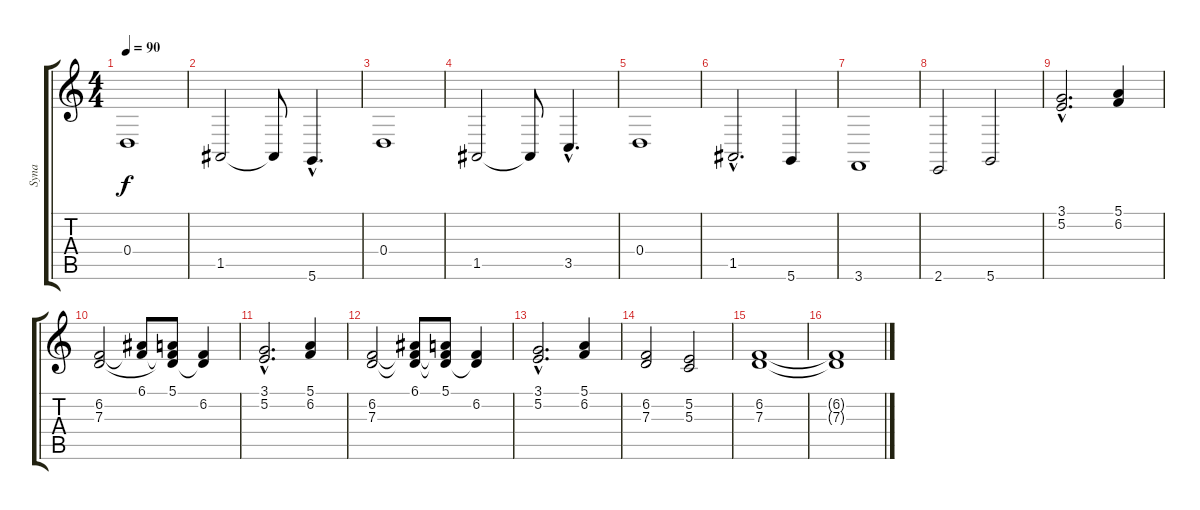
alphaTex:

\track ("Syna" "Syna") {instrument drawbarorgan}
\staff {score tabs}
\tuning (E4 B3 G3 D3 A2 D2) {hide}
\ts (4 4)
\tempo 90
\clef g2
\ks c
0.4.1{dy f} |
1.5.2 1.5{t}.8 5.6{hac}.4{d} |
0.4.1 |
1.5.2 1.5{t}.8 3.5{hac}.4{d} |
0.4.1 |
1.5{hac}.2{d} 5.6.4 |
3.6.1 |
2.6.2 5.6.2 |
(3.1{hac} 5.2{hac}).2{d volume 11} (5.1 6.2).4 |
(6.2 7.3).2 (6.1 6.2{t}).8 (5.1 6.2{t} 7.3{t}).8 (6.2 7.3{t}).4 |
(3.1{hac} 5.2{hac}).2{d} (5.1 6.2).4 |
(6.2 7.3).2 (6.1 6.2{t} 7.3{t}).8 (5.1 6.2{t} 7.3{t}).8 (6.2 7.3{t}).4 |
(3.1{hac} 5.2{hac}).2{d} (5.1 6.2).4 |
(6.2 7.3).2 (5.2 5.3).2 |
(6.2 7.3).1 |
(6.2{t} 7.3{t}).1
